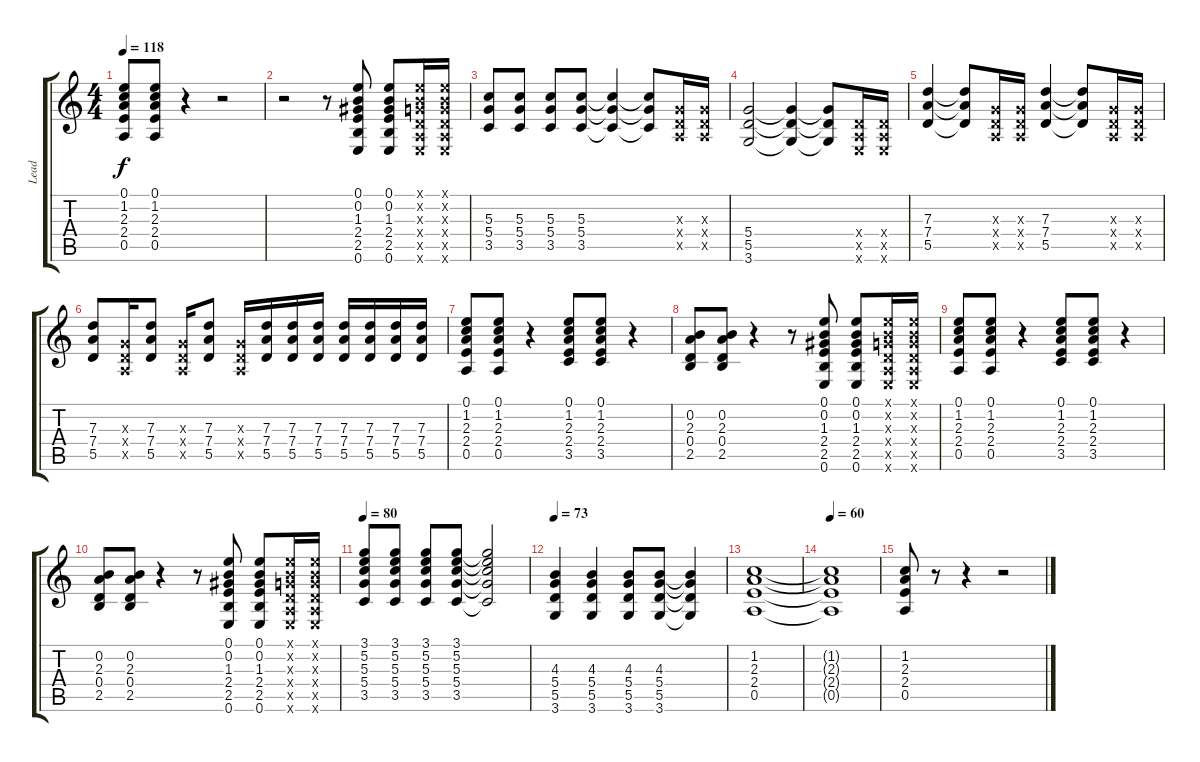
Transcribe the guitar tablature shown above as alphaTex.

\track ("Lead" "Lead") {instrument distortionguitar}
\staff {score tabs}
\tuning (E4 B3 G3 D3 A2 E2) {hide}
\ts (4 4)
\tempo 118
\clef g2
\ks c
(0.1 1.2 2.3 2.4 0.5).8{dy f} (0.1 1.2 2.3 2.4 0.5).8 r.4 r.2 |
r.2 r.8 (0.1 0.2 1.3 2.4 2.5 0.6).8 (0.1 0.2 1.3 2.4 2.5 0.6).8 (0.1{x} 0.2{x} 0.3{x} 0.4{x} 0.5{x} 0.6{x}).16 (0.1{x} 0.2{x} 0.3{x} 0.4{x} 0.5{x} 0.6{x}).16 |
(5.3 5.4 3.5).8 (5.3 5.4 3.5).8 (5.3 5.4 3.5).8 (5.3 5.4 3.5).8 (5.3{t} 5.4{t} 3.5{t}).4 (5.3{t} 5.4{t} 3.5{t}).8 (0.3{x} 0.4{x} 0.5{x}).16 (0.3{x} 0.4{x} 0.5{x}).16 |
(5.4 5.5 3.6).2 (5.4{t} 5.5{t} 3.6{t}).4 (5.4{t} 5.5{t} 3.6{t}).8 (0.4{x} 0.5{x} 0.6{x}).16 (0.4{x} 0.5{x} 0.6{x}).16 |
(7.3 7.4 5.5).4 (7.3{t} 7.4{t} 5.5{t}).8 (0.3{x} 0.4{x} 0.5{x}).16 (0.3{x} 0.4{x} 0.5{x}).16 (7.3 7.4 5.5).4 (7.3{t} 7.4{t} 5.5{t}).8 (0.3{x} 0.4{x} 0.5{x}).16 (0.3{x} 0.4{x} 0.5{x}).16 |
(7.3 7.4 5.5).8 (0.3{x} 0.4{x} 0.5{x}).16 (7.3 7.4 5.5).8 (0.3{x} 0.4{x} 0.5{x}).16 (7.3 7.4 5.5).8 (0.3{x} 0.4{x} 0.5{x}).16 (7.3 7.4 5.5).16 (7.3 7.4 5.5).16 (7.3 7.4 5.5).16 (7.3 7.4 5.5).16 (7.3 7.4 5.5).16 (7.3 7.4 5.5).16 (7.3 7.4 5.5).16 |
(0.1 1.2 2.3 2.4 0.5).8 (0.1 1.2 2.3 2.4 0.5).8 r.4 (0.1 1.2 2.3 2.4 3.5).8 (0.1 1.2 2.3 2.4 3.5).8 r.4 |
(0.2 2.3 0.4 2.5).8 (0.2 2.3 0.4 2.5).8 r.4 r.8 (0.1 0.2 1.3 2.4 2.5 0.6).8 (0.1 0.2 1.3 2.4 2.5 0.6).8 (0.1{x} 0.2{x} 0.3{x} 0.4{x} 0.5{x} 0.6{x}).16 (0.1{x} 0.2{x} 0.3{x} 0.4{x} 0.5{x} 0.6{x}).16 |
(0.1 1.2 2.3 2.4 0.5).8 (0.1 1.2 2.3 2.4 0.5).8 r.4 (0.1 1.2 2.3 2.4 3.5).8 (0.1 1.2 2.3 2.4 3.5).8 r.4 |
(0.2 2.3 0.4 2.5).8 (0.2 2.3 0.4 2.5).8 r.4 r.8 (0.1 0.2 1.3 2.4 2.5 0.6).8 (0.1 0.2 1.3 2.4 2.5 0.6).8 (0.1{x} 0.2{x} 0.3{x} 0.4{x} 0.5{x} 0.6{x}).16 (0.1{x} 0.2{x} 0.3{x} 0.4{x} 0.5{x} 0.6{x}).16 |
\tempo 80
(3.1 5.2 5.3 5.4 3.5).8 (3.1 5.2 5.3 5.4 3.5).8 (3.1 5.2 5.3 5.4 3.5).8 (3.1 5.2 5.3 5.4 3.5).8 (3.1{t} 5.2{t} 5.3{t} 5.4{t} 3.5{t}).2 |
\tempo 73
(4.3 5.4 5.5 3.6).4 (4.3 5.4 5.5 3.6).4 (4.3 5.4 5.5 3.6).8 (4.3 5.4 5.5 3.6).8 (4.3{t} 5.4{t} 5.5{t} 3.6{t}).4 |
(1.2 2.3 2.4 0.5).1 |
\tempo 60
(1.2{t} 2.3{t} 2.4{t} 0.5{t}).1 |
(1.2 2.3 2.4 0.5).8 r.8 r.4 r.2
